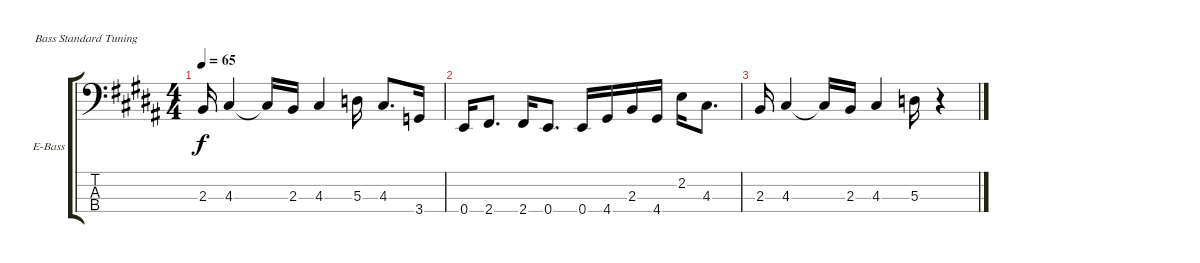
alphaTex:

\bracketExtendMode groupsimilarinstruments
\firstSystemTrackNameOrientation horizontal
\otherSystemsTrackNameOrientation horizontal
\track ("Electric Bass" "E-Bass") {multiBarRest instrument electricbassfinger}
\staff {score tabs}
\tuning (G2 D2 A1 E1)
\ts (4 4)
\tempo 65
\clef f4
\ks g#minor
2.3.16{dy f} 4.3.4 4.3{t}.16 2.3.16 4.3.4 5.3.16 4.3.8{d} 3.4.16 |
0.4.16 2.4.8{d} 2.4.16 0.4.8{d} 0.4.16 4.4.16 2.3.16 4.4.16 2.2.16 4.3.8{d} |
2.3.16 4.3.4 4.3{t}.16 2.3.16 4.3.4 5.3.16 r.4
